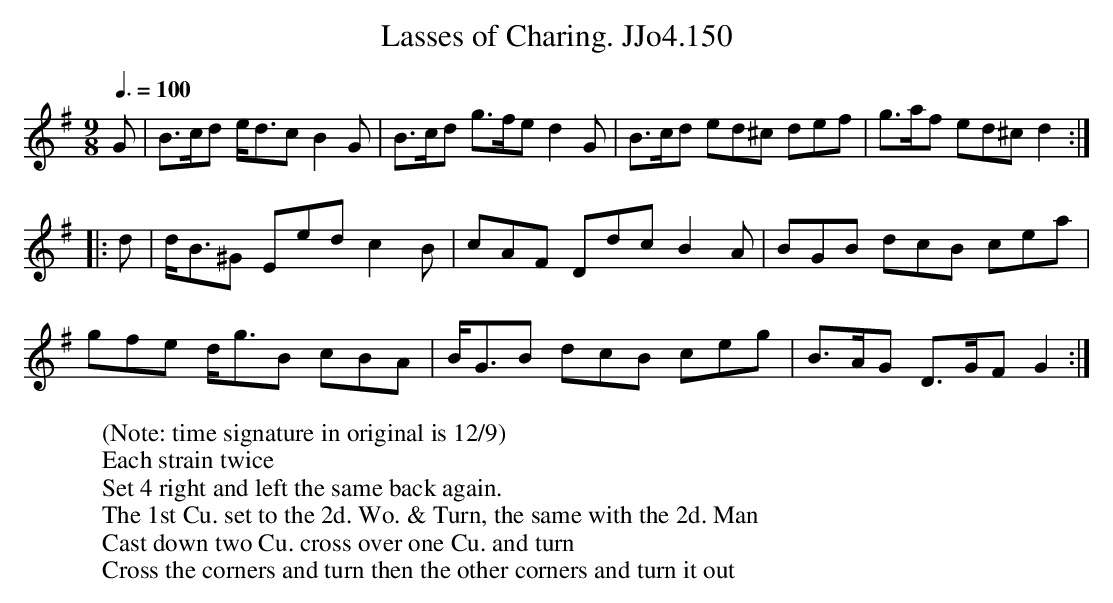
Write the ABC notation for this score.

X:1
T:Lasses of Charing. JJo4.150
M:9/8
Q:3/8=100
L:1/8
K:G
G | B>cd e<dc B2G |B>cd g>fe d2G | B>cd ed^c def | g>af ed^c d2 :|
|:d |d<B^G Eed c2B | cAF Ddc B2A | BGB dcB cea |
gfe d<gB cBA | B<GB dcB ceg | B>AG D>GF G2 :|
W: (Note: time signature in original is 12/9)
W:Each strain twice
W:Set 4 right and left the same back again.
W:The 1st Cu. set to the 2d. Wo. & Turn, the same with the 2d. Man
W:Cast down two Cu. cross over one Cu. and turn
W:Cross the corners and turn then the other corners and turn it out
